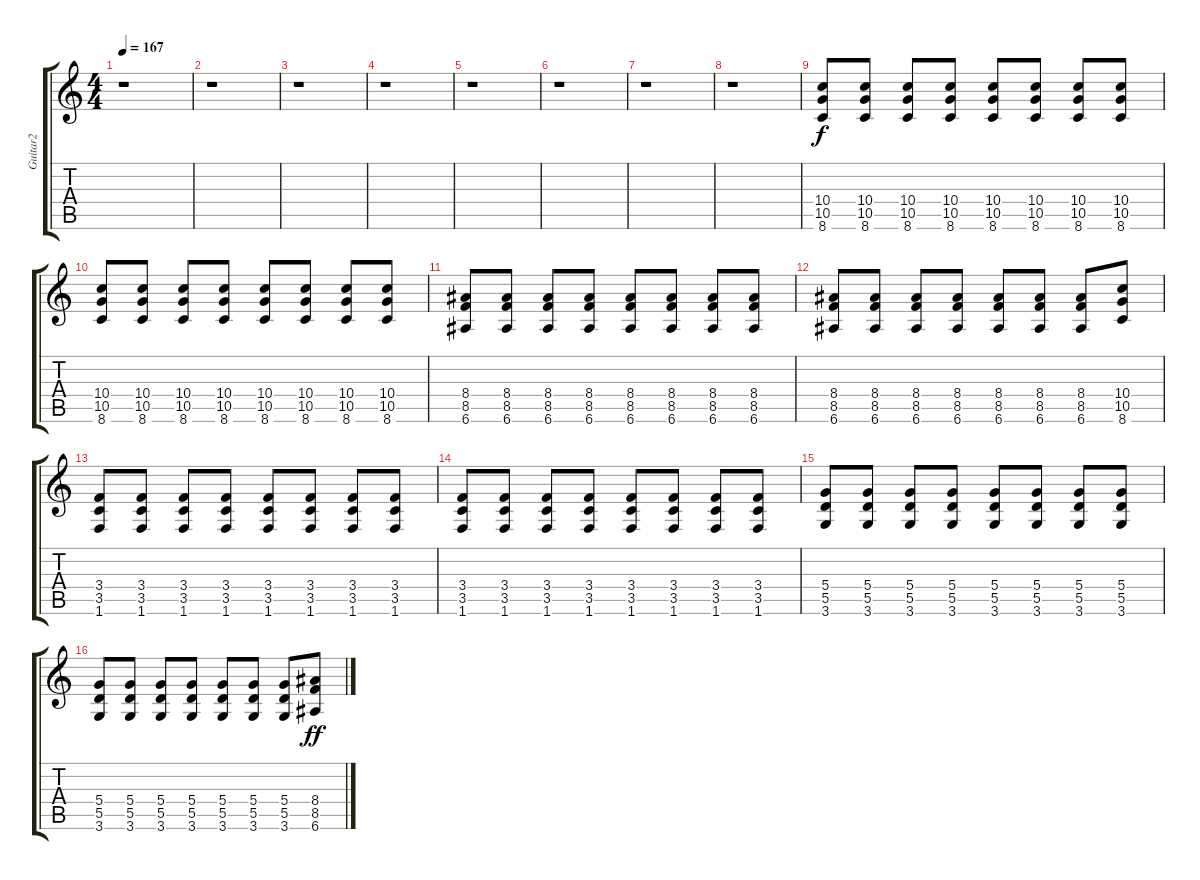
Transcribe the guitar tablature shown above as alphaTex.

\track ("Guitar2" "Guitar2") {instrument distortionguitar}
\staff {score tabs}
\tuning (E4 B3 G3 D3 A2 E2) {hide}
\ts (4 4)
\tempo 167
\clef g2
\ks c
r.1{dy f} |
r.1 |
r.1 |
r.1 |
r.1 |
r.1 |
r.1 |
r.1 |
(10.4 10.5 8.6).8{volume 10 balance 16} (10.4 10.5 8.6).8 (10.4 10.5 8.6).8 (10.4 10.5 8.6).8 (10.4 10.5 8.6).8 (10.4 10.5 8.6).8 (10.4 10.5 8.6).8 (10.4 10.5 8.6).8 |
(10.4 10.5 8.6).8 (10.4 10.5 8.6).8 (10.4 10.5 8.6).8 (10.4 10.5 8.6).8 (10.4 10.5 8.6).8 (10.4 10.5 8.6).8 (10.4 10.5 8.6).8 (10.4 10.5 8.6).8 |
(8.4 8.5 6.6).8 (8.4 8.5 6.6).8 (8.4 8.5 6.6).8 (8.4 8.5 6.6).8 (8.4 8.5 6.6).8 (8.4 8.5 6.6).8 (8.4 8.5 6.6).8 (8.4 8.5 6.6).8 |
(8.4 8.5 6.6).8 (8.4 8.5 6.6).8 (8.4 8.5 6.6).8 (8.4 8.5 6.6).8 (8.4 8.5 6.6).8 (8.4 8.5 6.6).8 (8.4 8.5 6.6).8 (10.4 10.5 8.6).8 |
(3.4 3.5 1.6).8 (3.4 3.5 1.6).8 (3.4 3.5 1.6).8 (3.4 3.5 1.6).8 (3.4 3.5 1.6).8 (3.4 3.5 1.6).8 (3.4 3.5 1.6).8 (3.4 3.5 1.6).8 |
(3.4 3.5 1.6).8 (3.4 3.5 1.6).8 (3.4 3.5 1.6).8 (3.4 3.5 1.6).8 (3.4 3.5 1.6).8 (3.4 3.5 1.6).8 (3.4 3.5 1.6).8 (3.4 3.5 1.6).8 |
(5.4 5.5 3.6).8 (5.4 5.5 3.6).8 (5.4 5.5 3.6).8 (5.4 5.5 3.6).8 (5.4 5.5 3.6).8 (5.4 5.5 3.6).8 (5.4 5.5 3.6).8 (5.4 5.5 3.6).8 |
(5.4 5.5 3.6).8 (5.4 5.5 3.6).8 (5.4 5.5 3.6).8 (5.4 5.5 3.6).8 (5.4 5.5 3.6).8 (5.4 5.5 3.6).8 (5.4 5.5 3.6).8 (8.4 8.5 6.6).8{dy ff}
